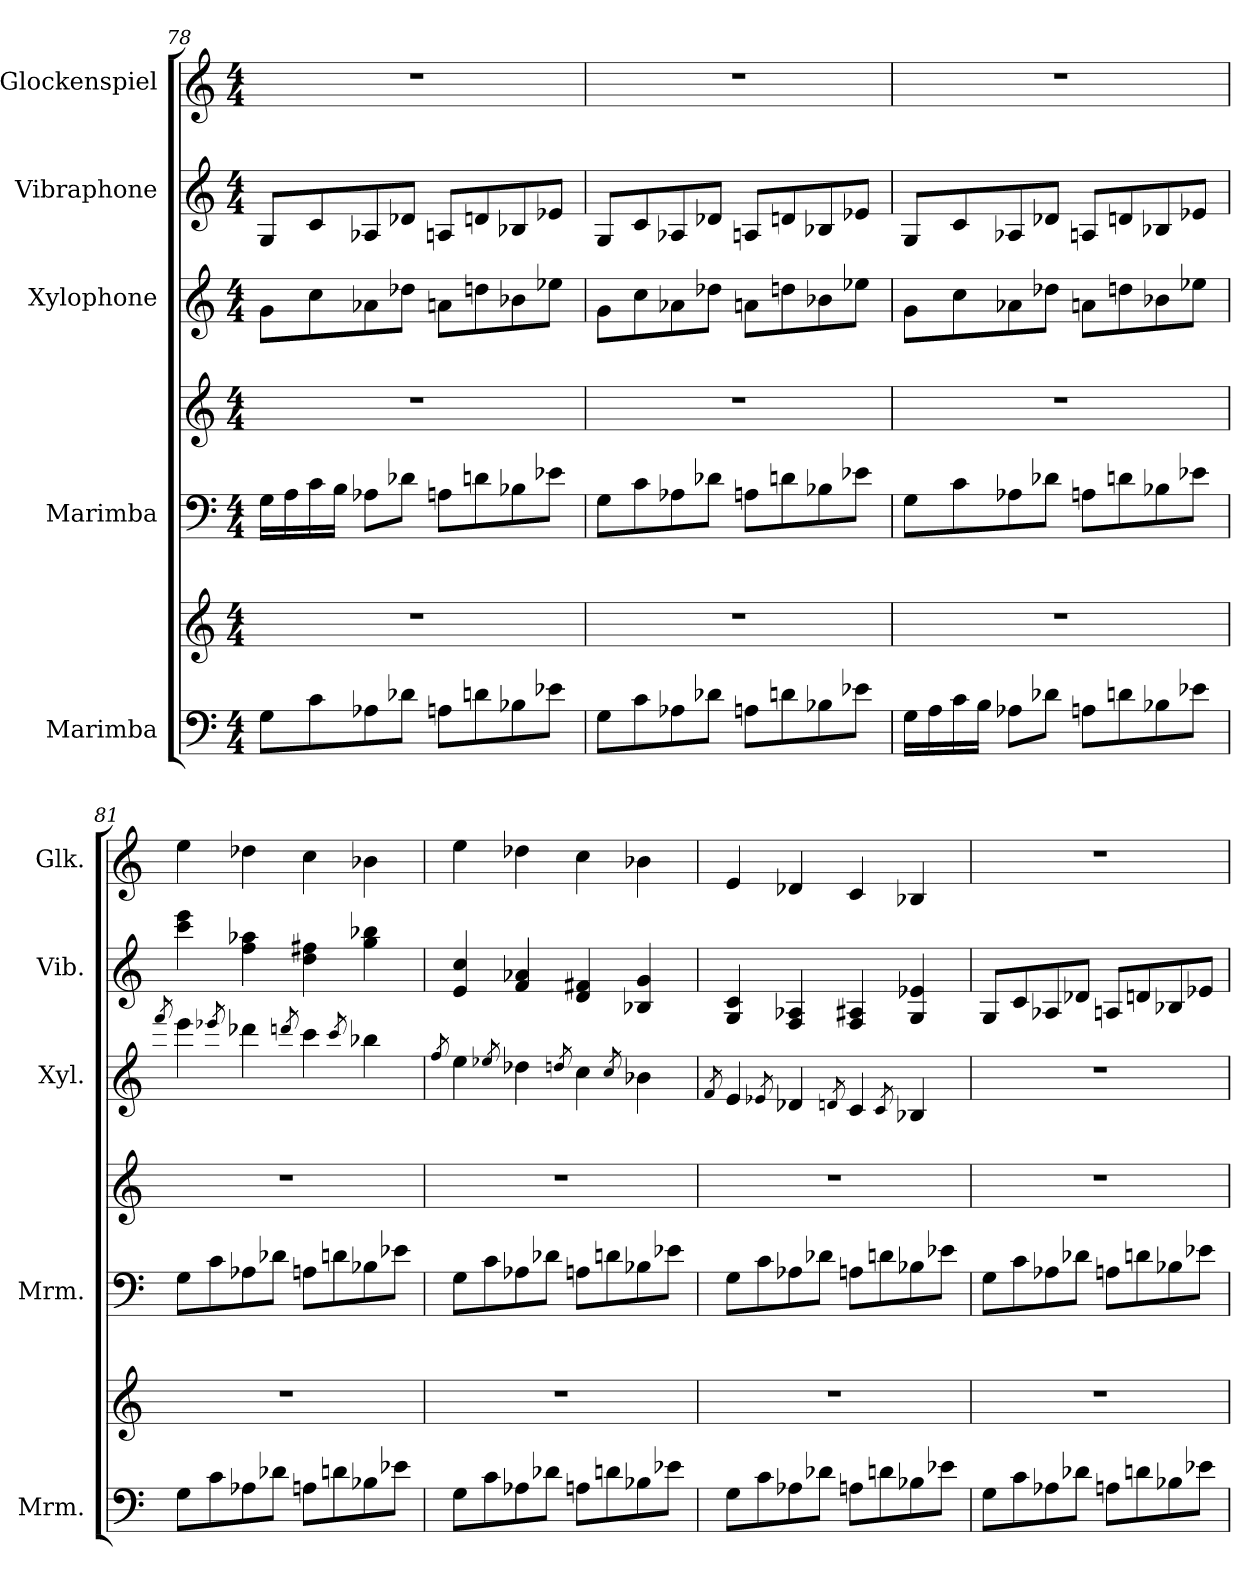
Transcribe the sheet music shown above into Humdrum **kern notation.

**kern	**kern	**kern	**kern	**kern	**kern	**kern
*part5	*part5	*part4	*part4	*part3	*part2	*part1
*staff7	*staff6	*staff5	*staff4	*staff3	*staff2	*staff1
*I"Marimba	*	*I"Marimba	*	*I"Xylophone	*I"Vibraphone	*I"Glockenspiel
*I'Mrm.	*	*I'Mrm.	*	*I'Xyl.	*I'Vib.	*I'Glk.
*clefF4	*clefG2	*clefF4	*clefG2	*clefG2	*clefG2	*clefG2
*	*	*	*	*ITrd-7c-12	*	*ITrd-14c-24
*k[]	*k[]	*k[]	*k[]	*k[]	*k[]	*k[]
*M4/4	*M4/4	*M4/4	*M4/4	*M4/4	*M4/4	*M4/4
=78	=78	=78	=78	=78	=78	=78
8G\L	1r	16G\LL	1r	8gg\L	8G/L	1r
.	.	16A\	.	.	.	.
8c\	.	16c\	.	8ccc\	8c/	.
.	.	16B\JJ	.	.	.	.
8A-X\	.	8A-X\L	.	8aa-X\	8A-X/	.
8d-X\J	.	8d-X\J	.	8ddd-X\J	8d-X/J	.
8An\L	.	8An\L	.	8aan\L	8An/L	.
8dn\	.	8dn\	.	8dddn\	8dn/	.
8B-X\	.	8B-X\	.	8bb-X\	8B-X/	.
8e-X\J	.	8e-X\J	.	8eee-X\J	8e-X/J	.
!!LO:PB:g=z
=79	=79	=79	=79	=79	=79	=79
8G\L	1r	8G\L	1r	8gg\L	8G/L	1r
8c\	.	8c\	.	8ccc\	8c/	.
8A-X\	.	8A-X\	.	8aa-X\	8A-X/	.
8d-X\J	.	8d-X\J	.	8ddd-X\J	8d-X/J	.
8An\L	.	8An\L	.	8aan\L	8An/L	.
8dn\	.	8dn\	.	8dddn\	8dn/	.
8B-X\	.	8B-X\	.	8bb-X\	8B-X/	.
8e-X\J	.	8e-X\J	.	8eee-X\J	8e-X/J	.
=80	=80	=80	=80	=80	=80	=80
16G\LL	1r	8G\L	1r	8gg\L	8G/L	1r
16A\	.	.	.	.	.	.
16c\	.	8c\	.	8ccc\	8c/	.
16B\JJ	.	.	.	.	.	.
8A-X\L	.	8A-X\	.	8aa-X\	8A-X/	.
8d-X\J	.	8d-X\J	.	8ddd-X\J	8d-X/J	.
8An\L	.	8An\L	.	8aan\L	8An/L	.
8dn\	.	8dn\	.	8dddn\	8dn/	.
8B-X\	.	8B-X\	.	8bb-X\	8B-X/	.
8e-X\J	.	8e-X\J	.	8eee-X\J	8e-X/J	.
=81	=81	=81	=81	=81	=81	=81
.	.	.	.	8qffff/	.	.
8G\L	1r	8G\L	1r	4eeee\	4ccc\ 4eee\	4eeee\
8c\	.	8c\	.	.	.	.
.	.	.	.	8qeeee-X/	.	.
8A-X\	.	8A-X\	.	4dddd-X\	4ff\ 4aa-X\	4dddd-X\
8d-X\J	.	8d-X\J	.	.	.	.
.	.	.	.	8qddddn/	.	.
8An\L	.	8An\L	.	4cccc\	4dd\ 4ff#X\	4cccc\
8dn\	.	8dn\	.	.	.	.
.	.	.	.	8qcccc/	.	.
8B-X\	.	8B-X\	.	4bbb-X\	4gg\ 4bb-X\	4bbb-X\
8e-X\J	.	8e-X\J	.	.	.	.
!!LO:LB:g=z
=82	=82	=82	=82	=82	=82	=82
.	.	.	.	8qfff/	.	.
8G\L	1r	8G\L	1r	4eee\	4e/ 4cc/	4eeee\
8c\	.	8c\	.	.	.	.
.	.	.	.	8qeee-X/	.	.
8A-X\	.	8A-X\	.	4ddd-X\	4f/ 4a-X/	4dddd-X\
8d-X\J	.	8d-X\J	.	.	.	.
.	.	.	.	8qdddn/	.	.
8An\L	.	8An\L	.	4ccc\	4d/ 4f#X/	4cccc\
8dn\	.	8dn\	.	.	.	.
.	.	.	.	8qccc/	.	.
8B-X\	.	8B-X\	.	4bb-X\	4B-X/ 4g/	4bbb-X\
8e-X\J	.	8e-X\J	.	.	.	.
=83	=83	=83	=83	=83	=83	=83
.	.	.	.	8qff/	.	.
8G\L	1r	8G\L	1r	4ee/	4G/ 4c/	4eee/
8c\	.	8c\	.	.	.	.
.	.	.	.	8qee-X/	.	.
8A-X\	.	8A-X\	.	4dd-X/	4F/ 4A-X/	4ddd-X/
8d-X\J	.	8d-X\J	.	.	.	.
.	.	.	.	8qddn/	.	.
8An\L	.	8An\L	.	4cc/	4F/ 4A#X/	4ccc/
8dn\	.	8dn\	.	.	.	.
.	.	.	.	8qcc/	.	.
8B-X\	.	8B-X\	.	4b-X/	4G/ 4e-X/	4bb-X/
8e-X\J	.	8e-X\J	.	.	.	.
=84	=84	=84	=84	=84	=84	=84
8G\L	1r	8G\L	1r	1r	8G/L	1r
8c\	.	8c\	.	.	8c/	.
8A-X\	.	8A-X\	.	.	8A-X/	.
8d-X\J	.	8d-X\J	.	.	8d-X/J	.
8An\L	.	8An\L	.	.	8An/L	.
8dn\	.	8dn\	.	.	8dn/	.
8B-X\	.	8B-X\	.	.	8B-X/	.
8e-X\J	.	8e-X\J	.	.	8e-X/J	.
=	=	=	=	=	=	=
*-	*-	*-	*-	*-	*-	*-
